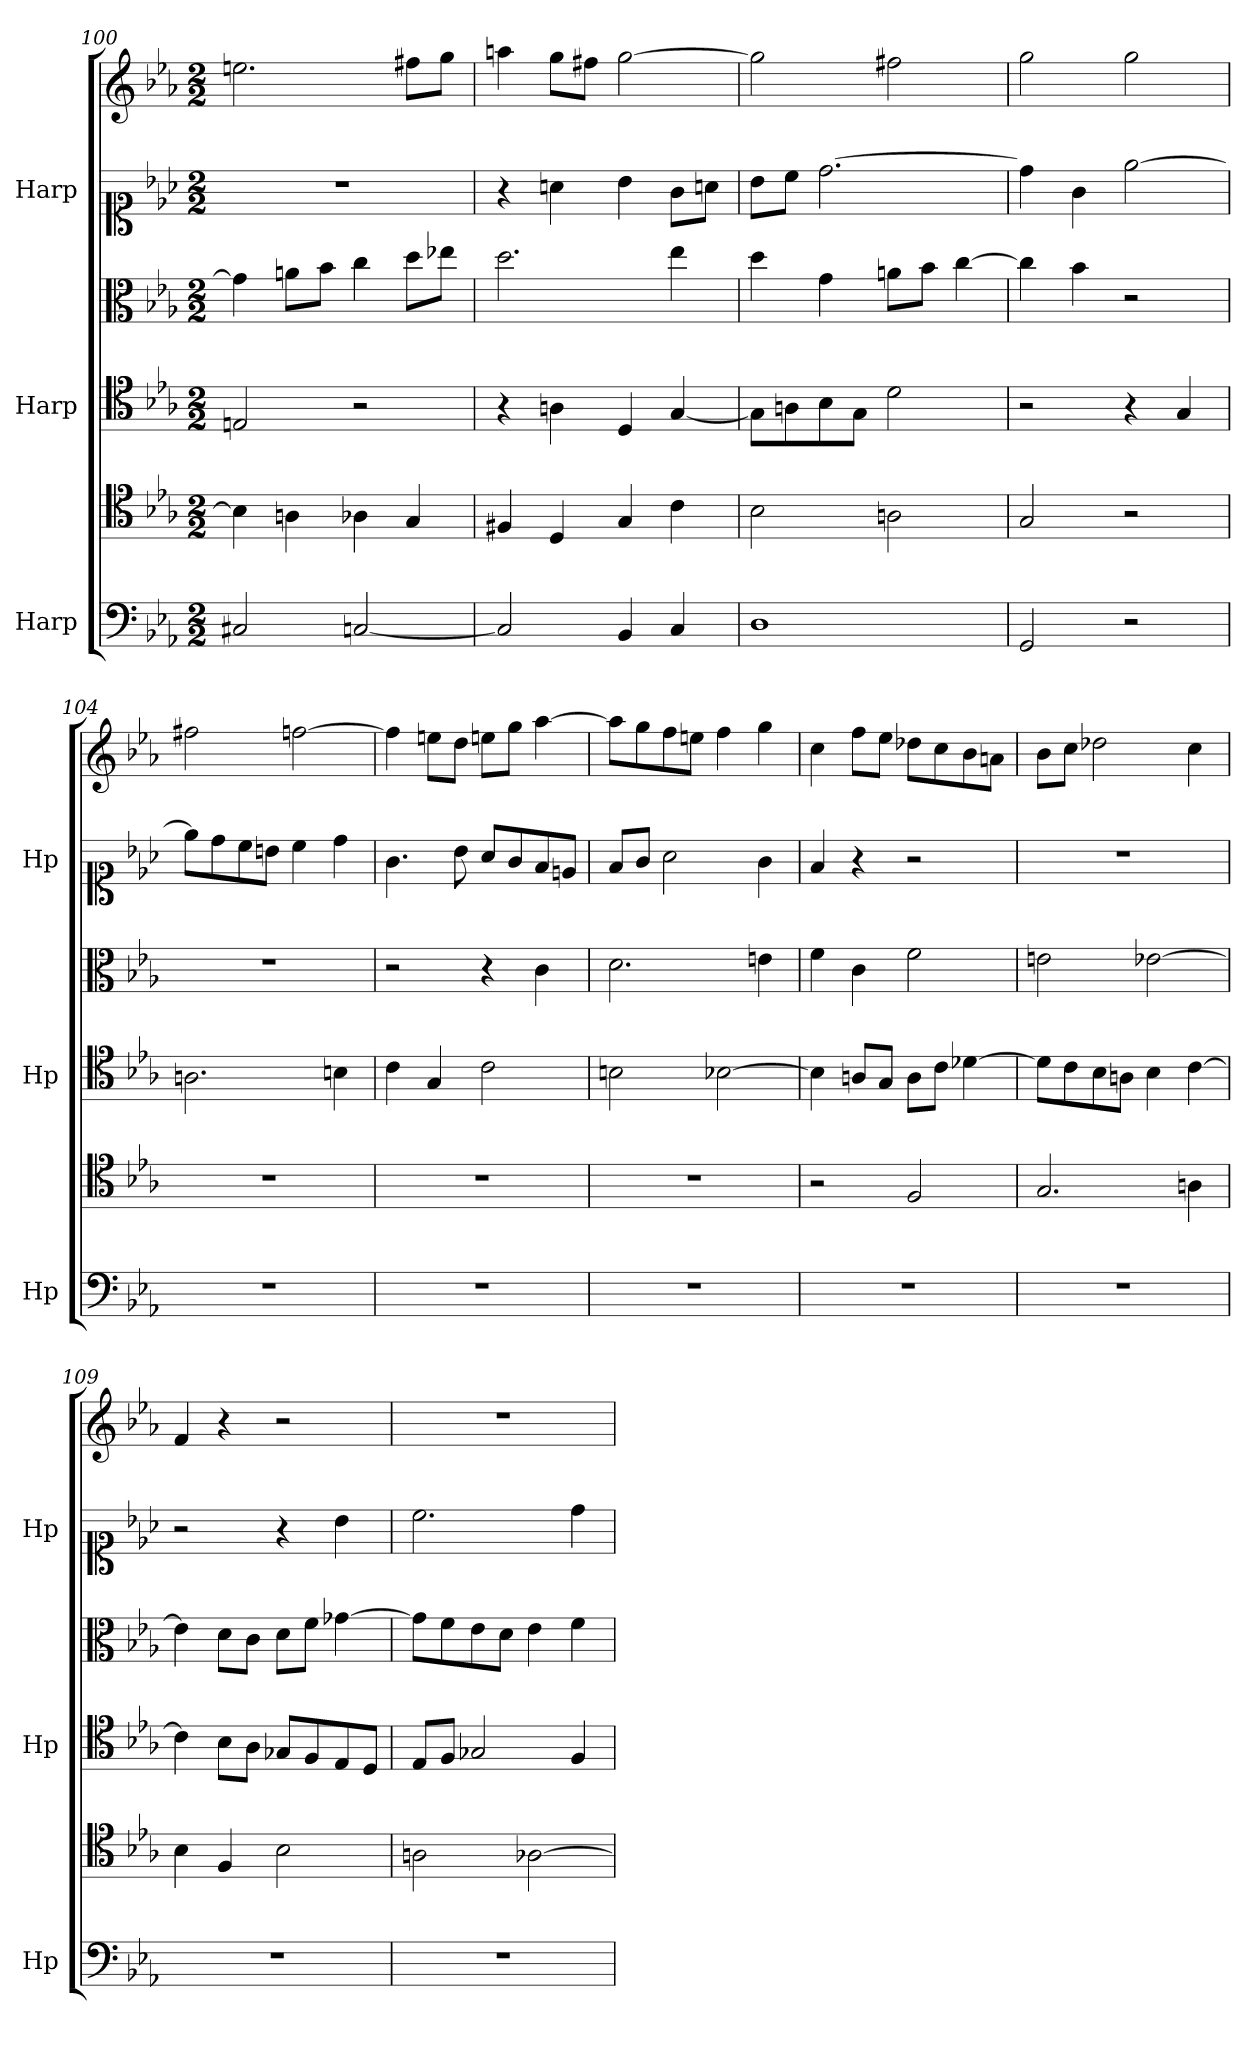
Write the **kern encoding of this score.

**kern	**kern	**kern	**kern	**kern	**kern
*part3	*part3	*part2	*part2	*part1	*part1
*staff6	*staff5	*staff4	*staff3	*staff2	*staff1
*I"Harp	*	*I"Harp	*	*I"Harp	*
*I'Hp	*	*I'Hp	*	*I'Hp	*
*clefF4	*clefC4	*clefC4	*clefC3	*clefC1	*clefG2
*k[b-e-a-]	*k[b-e-a-]	*k[b-e-a-]	*k[b-e-a-]	*k[b-e-a-]	*k[b-e-a-]
*M2/2	*M2/2	*M2/2	*M2/2	*M2/2	*M2/2
=100	=100	=100	=100	=100	=100
2C#X/	4B-\]	2En/	4g\]	1r	2.een\
.	4An\	.	8an\L	.	.
.	.	.	8b-\J	.	.
[2Cn/	4A-X\	2r	4cc\	.	.
.	4G/	.	8dd\L	.	8ff#X\L
.	.	.	8ee-X\J	.	8gg\J
=101	=101	=101	=101	=101	=101
2C/]	4F#X/	4r	2.dd\	4r	4aan\
.	4D/	4An\	.	4an\	8gg\L
.	.	.	.	.	8ff#X\J
4BB-/	4G/	4D/	.	4b-\	[2gg\
4C/	4c\	[4G/	4ee-\	8g\L	.
.	.	.	.	8an\J	.
!!LO:PB:g=z
=102	=102	=102	=102	=102	=102
1D	2B-\	8G\L]	4dd\	8b-\L	2gg\]
.	.	8An\	.	8cc\J	.
.	.	8B-\	4g\	[2.dd\	.
.	.	8G\J	.	.	.
.	2An\	2d\	8an\L	.	2ff#X\
.	.	.	8b-\J	.	.
.	.	.	[4cc\	.	.
=103	=103	=103	=103	=103	=103
2GG/	2G/	2r	4cc\]	4dd\]	2gg\
.	.	.	4b-\	4g\	.
2r	2r	4r	2r	[2ee-\	2gg\
.	.	4G/	.	.	.
=104	=104	=104	=104	=104	=104
1r	1r	2.An\	1r	8ee-\L]	2ff#X\
.	.	.	.	8dd\	.
.	.	.	.	8cc\	.
.	.	.	.	8bn\J	.
.	.	.	.	4cc\	[2ffn\
.	.	4Bn\	.	4dd\	.
=105	=105	=105	=105	=105	=105
1r	1r	4c\	2r	4.g\	4ff\]
.	.	4G/	.	.	8een\L
.	.	.	.	8b-\	8dd\J
.	.	2c\	4r	8a-/L	8een\L
.	.	.	.	8g/	8gg\J
.	.	.	4c\	8f/	[4aa-\
.	.	.	.	8en/J	.
=106	=106	=106	=106	=106	=106
1r	1r	2Bn\	2.d\	8f/L	8aa-\L]
.	.	.	.	8g/J	8gg\
.	.	.	.	2a-\	8ff\
.	.	.	.	.	8een\J
.	.	[2B-X\	.	.	4ff\
.	.	.	4en\	4g\	4gg\
!!LO:LB:g=z
=107	=107	=107	=107	=107	=107
1r	2r	4B-\]	4f\	4f/	4cc\
.	.	8An/L	4c\	4r	8ff\L
.	.	8G/J	.	.	8ee-\J
.	2F/	8A\L	2f\	2r	8dd-X\L
.	.	8c\J	.	.	8cc\
.	.	[4d-X\	.	.	8b-\
.	.	.	.	.	8an\J
=108	=108	=108	=108	=108	=108
1r	2.G/	8d-\L]	2en\	1r	8b-\L
.	.	8c\	.	.	8cc\J
.	.	8B-\	.	.	2dd-X\
.	.	8An\J	.	.	.
.	.	4B-\	[2e-X\	.	.
.	4An\	[4c\	.	.	4cc\
=109	=109	=109	=109	=109	=109
1r	4B-\	4c\]	4e-\]	2r	4f/
.	4F/	8B-\L	8d\L	.	4r
.	.	8A-\J	8c\J	.	.
.	2B-\	8G-X/L	8d\L	4r	2r
.	.	8F/	8f\J	.	.
.	.	8E-/	[4g-X\	4b-\	.
.	.	8D/J	.	.	.
=110	=110	=110	=110	=110	=110
1r	2An\	8E-/L	8g-\L]	2.cc\	1r
.	.	8F/J	8f\	.	.
.	.	2G-X/	8e-\	.	.
.	.	.	8d\J	.	.
.	[2A-X\	.	4e-\	.	.
.	.	4F/	4f\	4dd\	.
=	=	=	=	=	=
*-	*-	*-	*-	*-	*-
